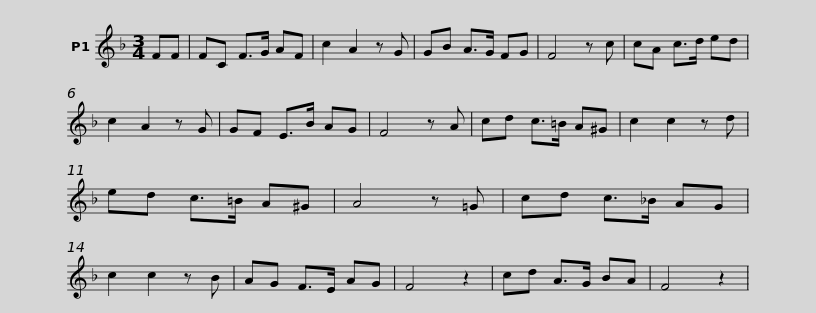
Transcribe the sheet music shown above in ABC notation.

X:1
L:1/8
M:3/4
I:linebreak $
K:F
V:1 treble
V:1
 FF | FC F>G AF | c2 A2 z G | GB A>G FG | F4 z c | %5
 cA c>d ed | c2 A2 z G | GF E>B AG |$ F4 z A | cd c>=B A^G | %10
 c2 c2 z d | ed c>=B A^G | A4 z =G |$ cd c>_B AG | c2 c2 z B | %15
 AG F>E AG | F4 z2 | cd A>G BA | F4 z2 | %19
